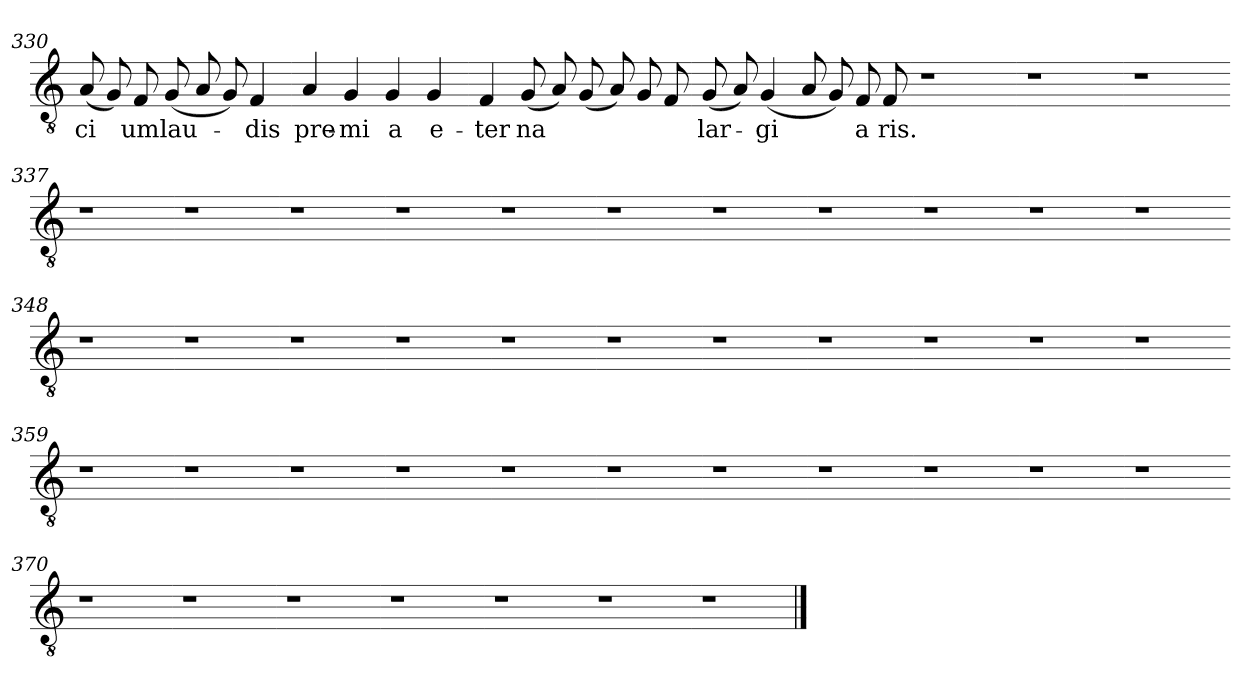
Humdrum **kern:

**kern	**text
*part1	*part1
*staff1	*staff1
*clefGv2	*
*k[]	*
=330	=330
(8A	ci
8G)	.
8F	-um
(8G	lau-
8A	.
8G)	.
4F	-dis
=331-	=331-
4A	pre-
4G	mi
4G	-a
4G	e-
=332-	=332-
4F	ter
(8G	-na
8A)	.
(8G	.
8A)	.
8G	.
8F	.
=333-	=333-
(8G	lar-
8A)	.
(4G	gi
8A	.
8G)	.
8F	a
8F	-ris.
=334-	=334-
1r	.
=335-	=335-
1r	.
=336-	=336-
1r	.
=337-	=337-
1r	.
=338-	=338-
1r	.
=339-	=339-
1r	.
=340-	=340-
1r	.
=341-	=341-
1r	.
=342-	=342-
1r	.
=343-	=343-
1r	.
=344-	=344-
1r	.
=345-	=345-
1r	.
=346-	=346-
1r	.
=347-	=347-
1r	.
=348-	=348-
1r	.
=349-	=349-
1r	.
=350-	=350-
1r	.
=351-	=351-
1r	.
=352-	=352-
1r	.
=353-	=353-
1r	.
=354-	=354-
1r	.
=355-	=355-
1r	.
=356-	=356-
1r	.
=357-	=357-
1r	.
=358-	=358-
1r	.
=359-	=359-
1r	.
=360-	=360-
1r	.
=361-	=361-
1r	.
=362-	=362-
1r	.
=363-	=363-
1r	.
=364-	=364-
1r	.
=365-	=365-
1r	.
=366-	=366-
1r	.
=367-	=367-
1r	.
=368-	=368-
1r	.
=369-	=369-
1r	.
=370-	=370-
1r	.
=371-	=371-
1r	.
=372-	=372-
1r	.
=373-	=373-
1r	.
=374-	=374-
1r	.
=375-	=375-
1r	.
=376-	=376-
1r	.
==	==
*-	*-
